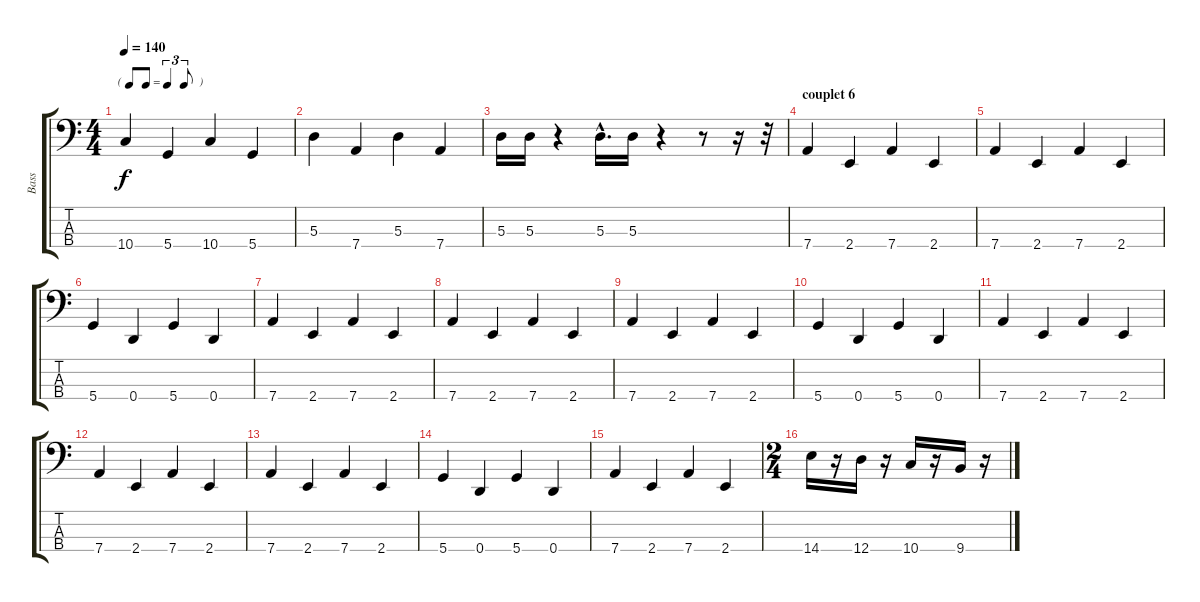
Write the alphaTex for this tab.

\track ("Bass" "Bass") {instrument electricbassfinger}
\staff {score tabs}
\tuning (G2 D2 A1 D1) {hide}
\ts (4 4)
\tf triplet8th
\tempo 140
\clef f4
\ks c
10.4.4{dy f} 5.4.4 10.4.4 5.4.4 |
5.3.4 7.4.4 5.3.4 7.4.4 |
5.3.16 5.3.16 r.4 5.3{hac}.16{d} 5.3.16 r.4 r.8 r.16 r.32 |
\section ("" "couplet 6")
7.4.4 2.4.4 7.4.4 2.4.4 |
7.4.4 2.4.4 7.4.4 2.4.4 |
5.4.4 0.4.4 5.4.4 0.4.4 |
7.4.4 2.4.4 7.4.4 2.4.4 |
7.4.4 2.4.4 7.4.4 2.4.4 |
7.4.4 2.4.4 7.4.4 2.4.4 |
5.4.4 0.4.4 5.4.4 0.4.4 |
7.4.4 2.4.4 7.4.4 2.4.4 |
7.4.4 2.4.4 7.4.4 2.4.4 |
7.4.4 2.4.4 7.4.4 2.4.4 |
5.4.4 0.4.4 5.4.4 0.4.4 |
7.4.4 2.4.4 7.4.4 2.4.4 |
\ts (2 4)
14.4.16 r.16 12.4.16 r.16 10.4.16 r.16 9.4.16 r.16
